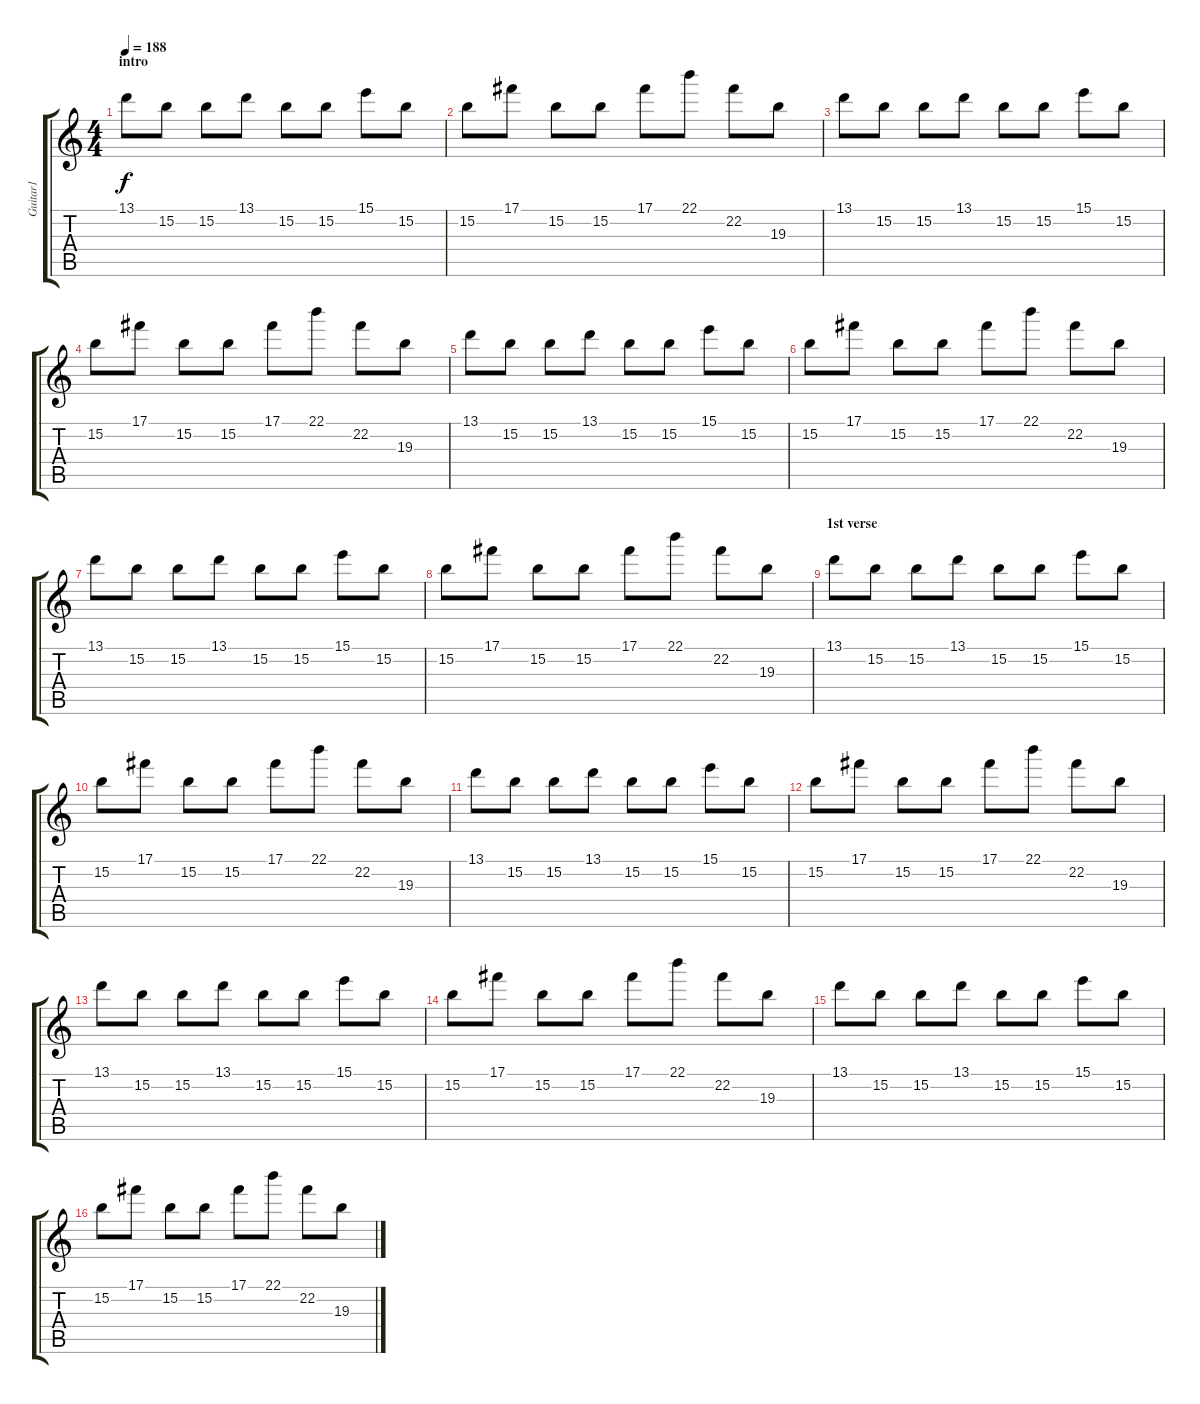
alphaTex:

\track ("Guitar1" "Guitar1") {instrument overdrivenguitar}
\staff {score tabs}
\tuning (Db4 Ab3 E3 B2 Gb2 B1) {hide}
\ts (4 4)
\section ("" "intro")
\tempo 188
\clef g2
\ks c
13.1.8{dy f instrument overdrivenguitar} 15.2.8 15.2.8 13.1.8 15.2.8 15.2.8 15.1.8 15.2.8 |
15.2.8 17.1.8 15.2.8 15.2.8 17.1.8 22.1.8 22.2.8 19.3.8 |
13.1.8 15.2.8 15.2.8 13.1.8 15.2.8 15.2.8 15.1.8 15.2.8 |
15.2.8 17.1.8 15.2.8 15.2.8 17.1.8 22.1.8 22.2.8 19.3.8 |
13.1.8 15.2.8 15.2.8 13.1.8 15.2.8 15.2.8 15.1.8 15.2.8 |
15.2.8 17.1.8 15.2.8 15.2.8 17.1.8 22.1.8 22.2.8 19.3.8 |
13.1.8 15.2.8 15.2.8 13.1.8 15.2.8 15.2.8 15.1.8 15.2.8 |
15.2.8 17.1.8 15.2.8 15.2.8 17.1.8 22.1.8 22.2.8 19.3.8 |
\section ("" "1st verse")
13.1.8 15.2.8 15.2.8 13.1.8 15.2.8 15.2.8 15.1.8 15.2.8 |
15.2.8 17.1.8 15.2.8 15.2.8 17.1.8 22.1.8 22.2.8 19.3.8 |
13.1.8 15.2.8 15.2.8 13.1.8 15.2.8 15.2.8 15.1.8 15.2.8 |
15.2.8 17.1.8 15.2.8 15.2.8 17.1.8 22.1.8 22.2.8 19.3.8 |
13.1.8 15.2.8 15.2.8 13.1.8 15.2.8 15.2.8 15.1.8 15.2.8 |
15.2.8 17.1.8 15.2.8 15.2.8 17.1.8 22.1.8 22.2.8 19.3.8 |
13.1.8 15.2.8 15.2.8 13.1.8 15.2.8 15.2.8 15.1.8 15.2.8 |
15.2.8 17.1.8 15.2.8 15.2.8 17.1.8 22.1.8 22.2.8 19.3.8
